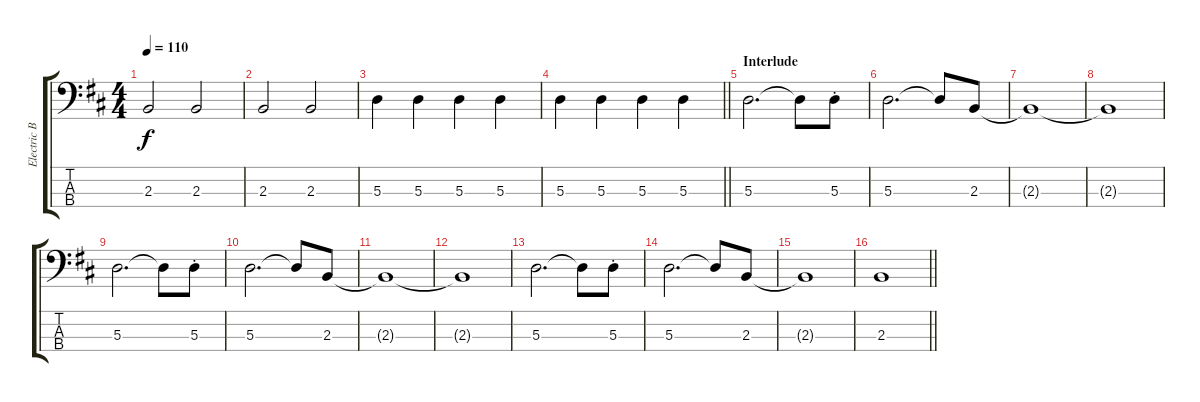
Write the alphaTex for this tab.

\track ("Electric Bass" "Electric B") {instrument electricbasspick}
\staff {score tabs}
\tuning (G2 D2 A1 E1) {hide}
\ts (4 4)
\tempo 110
\clef f4
\ks d
2.3.2{dy f} 2.3.2 |
2.3.2 2.3.2 |
5.3.4 5.3.4 5.3.4 5.3.4 |
\barLineRight lightlight
5.3.4 5.3.4 5.3.4 5.3.4 |
\section ("" "Interlude")
5.3.2{d} 5.3{t}.8 5.3{st}.8 |
5.3.2{d} 5.3{t}.8 2.3.8 |
2.3{t}.1 |
2.3{t}.1 |
5.3.2{d} 5.3{t}.8 5.3{st}.8 |
5.3.2{d} 5.3{t}.8 2.3.8 |
2.3{t}.1 |
2.3{t}.1 |
5.3.2{d} 5.3{t}.8 5.3{st}.8 |
5.3.2{d} 5.3{t}.8 2.3.8 |
2.3{t}.1 |
\barLineRight lightlight
2.3.1
